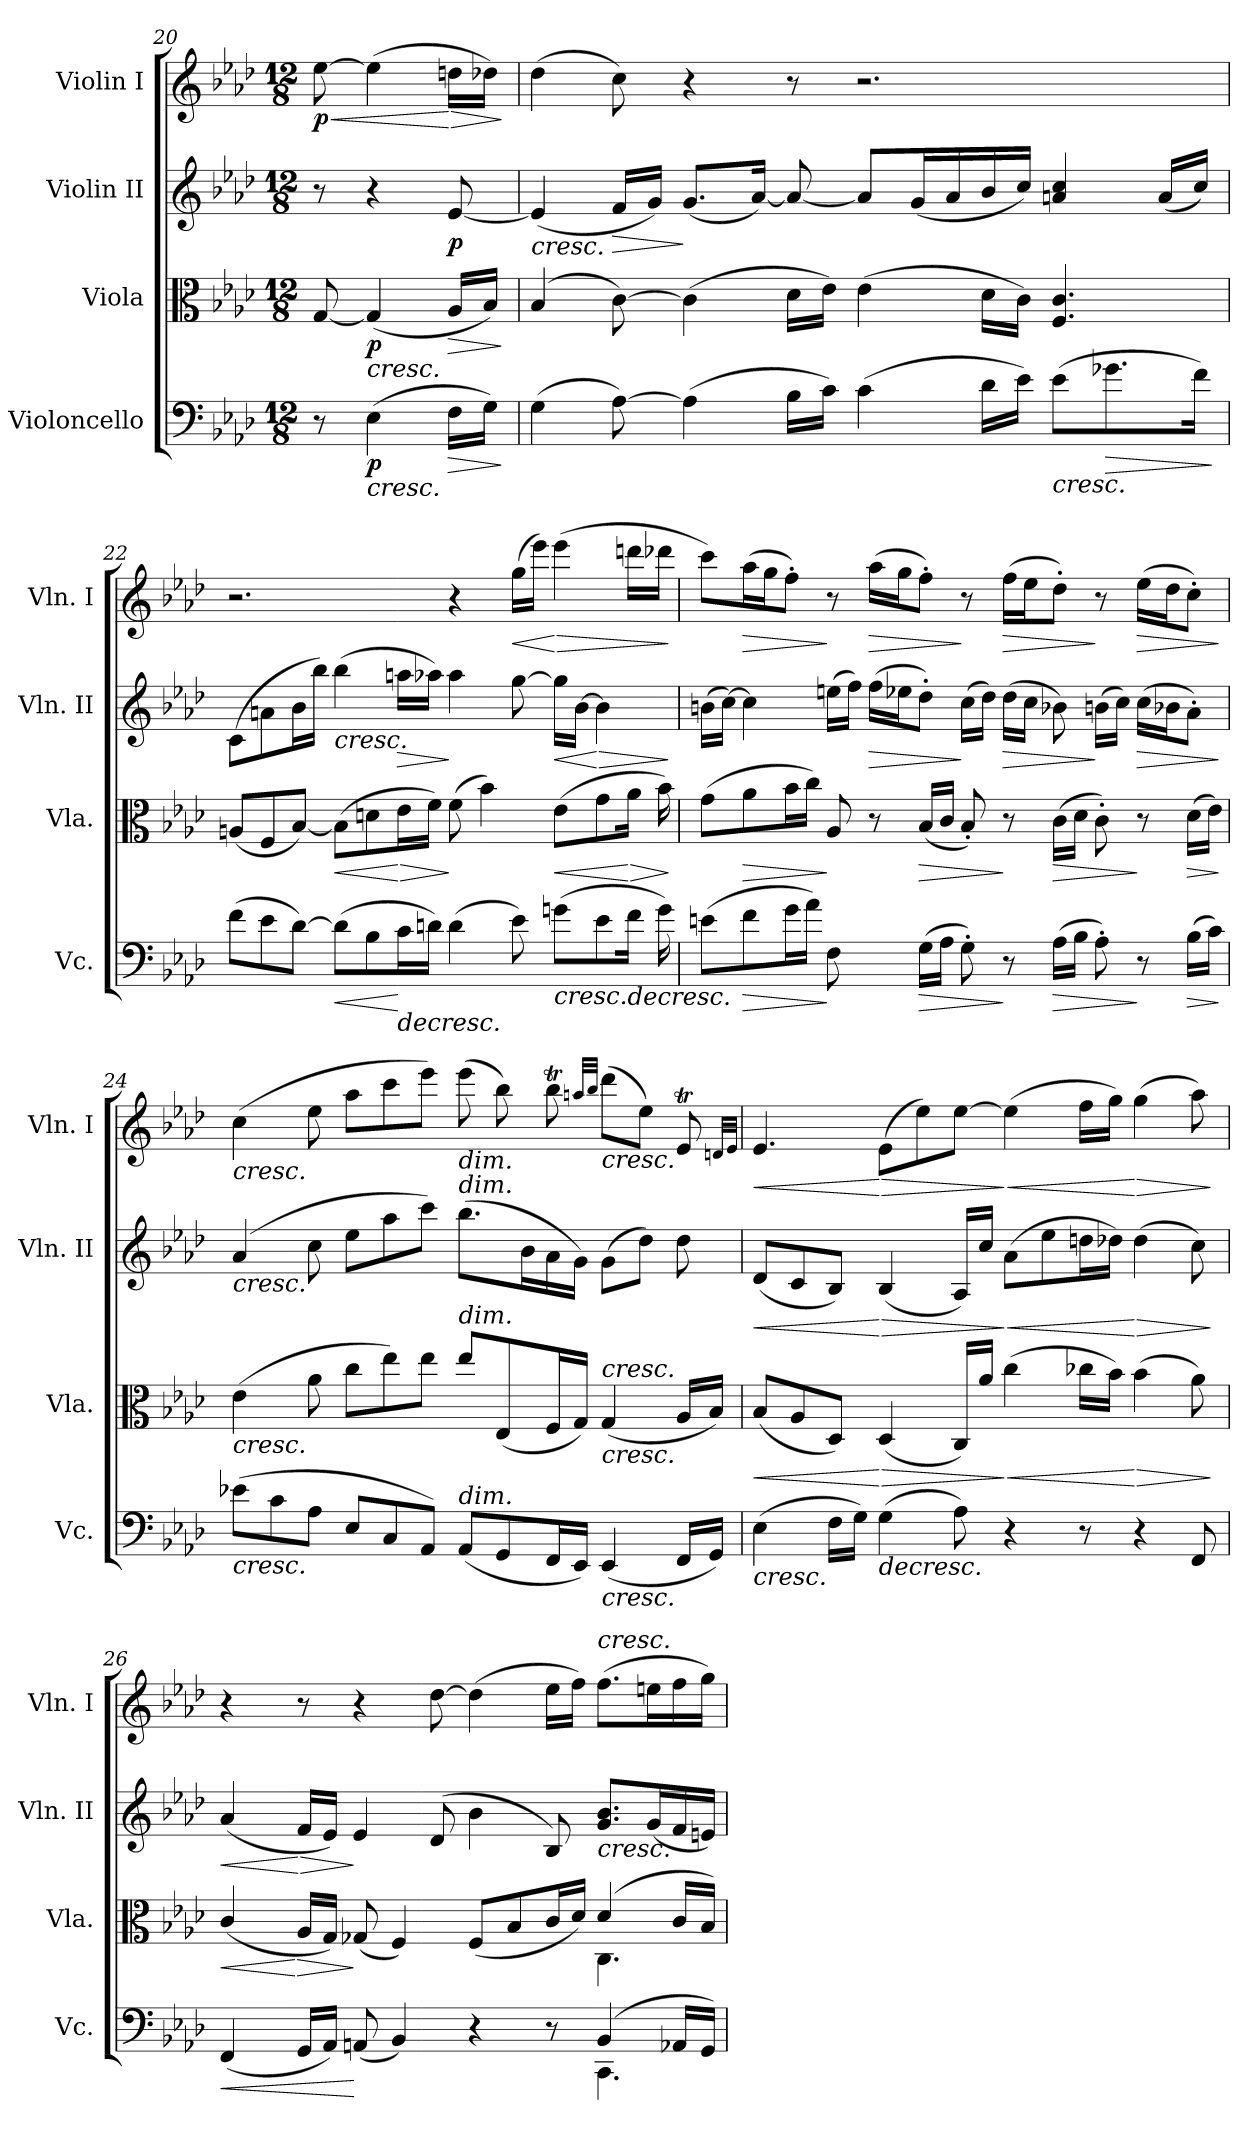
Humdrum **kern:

**kern	**dynam	**kern	**dynam	**kern	**dynam	**kern	**dynam
*part4	*part4	*part3	*part3	*part2	*part2	*part1	*part1
*staff4	*staff4	*staff3	*staff3	*staff2	*staff2	*staff1	*staff1
*I"Violoncello	*	*I"Viola	*	*I"Violin II	*	*I"Violin I	*
*I'Vc.	*	*I'Vla.	*	*I'Vln. II	*	*I'Vln. I	*
*clefF4	*	*clefC3	*	*clefG2	*	*clefG2	*
*k[b-e-a-d-]	*	*k[b-e-a-d-]	*	*k[b-e-a-d-]	*	*k[b-e-a-d-]	*
*A-:	*	*A-:	*	*A-:	*	*A-:	*
*M12/8	*	*M12/8	*	*M12/8	*	*M12/8	*
=20X1	=20X1	=20X1	=20X1	=20X1	=20X1	=20X1	=20X1
!	!	!	!	!	!	!	!LO:HP:b
!	!	!	!	!	!	!	!LO:DY:n=1:b
8r	.	[8G/	.	8r	.	[8ee-\	< p
!	!LO:HP:b	!	!LO:HP:b	!	!	!	!
!	!LO:DY:n=1:b	!	!LO:DY:n=1:b	!	!	!	!
(>4E-\	< p	(<4G/]	< p	4r	.	(>4ee-\]	.
!	!LO:HP:b	!	!LO:HP:b	!	!LO:DY:b	!	!LO:HP:n=1:b
16F\LL	>	16A-/LL	>	[8e-/	p	16ddn\LL	[ >
16G\JJ)	.	16B-/JJ)	.	.	.	16dd-X\JJ)	.
.	]	.	[ ]	.	.	.	]
=21	=21	=21	=21	=21	=21	=21	=21
!	!	!	!	!	!LO:HP:b	!	!
(>4G\	.	(>4B-/	.	(<4e-/]	<	(>4dd-\	.
!	!	!	!	!	!LO:HP:b	!	!
[8A-\)	.	[8c\)	.	16f/LL	>	8cc\)	.
.	.	.	.	16g/JJ)	[	.	.
(>4A-\]	.	(>4c\]	.	(<8.g/L	]	4r	.
.	.	.	.	[16a-/Jk)	.	.	.
16B-\LL	.	16d-\LL	.	8a-/_	.	8r	.
16c\JJ)	.	16e-\JJ)	.	.	.	.	.
(>4c\	.	(>4e-\	.	8a-/L]	.	2.r	.
.	.	.	.	(<16g/L	.	.	.
.	.	.	.	16a-/	.	.	.
16d-\LL	.	16d-\LL	.	16b-/	.	.	.
16e-\JJ)	.	16c\JJ)	.	16cc/JJ)	.	.	.
!	!LO:HP:b	!	!	!	!	!	!
(>8e-\L	<	4.F/ 4.c/	.	4an/ 4cc/	.	.	.
!	!LO:HP:b	!	!	!	!	!	!
8.g-X\	>	.	.	.	.	.	.
.	.	.	.	(<16a/LL	.	.	.
16f\Jk)	.	.	.	16cc/JJ)	.	.	.
.	[ ]	.	.	.	.	.	.
=22	=22	=22	=22	=22	=22	=22	=22
(>8f\L	.	(<8An/L	.	(>8c\L	.	2.r	.
8e-\	.	8F/	.	8an\	.	.	.
[8d-\J)	.	[8B-/J)	.	16b-\L	.	.	.
.	.	.	.	16bb-\JJ)	.	.	.
!	!LO:HP:b	!	!LO:HP:b	!	!LO:HP:b	!	!
(>8d-\L]	<	(>8B-\L]	<	(>4bb-\	<	.	.
8B-\	.	8dn\	.	.	.	.	.
!	!LO:HP:n=1:b	!	!LO:HP:n=1:b	!	!LO:HP:b	!	!
16c\L	[ >	16e-\L	[ >	16aan\LL	>	.	.
16dn\JJ)	.	16f\JJ)	.	16aa-X\JJ)	.	.	.
(>4d\	[	(>8f\	]	4aa-\	]	4r	.
.	.	4b-\)	.	.	.	.	.
!	!	!	!	!	!	!	!LO:HP:b
8e-\)	.	.	.	[8gg\	.	(>16gg\LL	<
.	.	.	.	.	.	16eee-\JJ)	.
!	!LO:HP:b	!	!LO:HP:b	!	!LO:HP:b	!	!LO:HP:n=1:b
(>8gn\L	<	(>8e-\L	<	16gg\LL]	<	(>4eee-\	[ >
.	.	.	.	[16b-\JJ	.	.	.
!	!	!	!	!	!LO:HP:n=1:b	!	!
8e-\	.	8g\	.	4b-\]	[ >	.	.
!	!LO:HP:n=1:b	!	!LO:HP:n=1:b	!	!	!	!
16f\Jk	] >	16a-\Jk	[ >	.	.	16dddn\LL	.
16g\)	.	16b-\)	.	.	.	16ddd-X\JJ	.
.	[	.	]	.	[ ]	.	]
=23	=23	=23	=23	=23	=23	=23	=23
(>8en\L	.	(>8g\L	.	(>16bn\LL	.	8ccc\L)	.
.	.	.	.	[16cc\JJ)	.	.	.
!	!LO:HP:b	!	!LO:HP:b	!	!	!	!LO:HP:b
8f\	>	8a-\	>	4cc\]	.	(>16aa-\L	>
.	.	.	.	.	.	16gg\J	.
16g\L	.	16b-\L	.	.	.	8ff'\J)	.
16a-\JJ)	.	16cc\JJ)	.	.	.	.	.
8F\	]	8A-/	]	(>16een\LL	.	8r	]
.	.	.	.	16ff\JJ)	.	.	.
!	!	!	!	!	!LO:HP:b	!	!LO:HP:b
8ryy	.	8r	.	(>16ff\LL	>	(>16aa-\LL	>
.	.	.	.	16ee-X\J	.	16gg\J	.
!	!LO:HP:b	!	!LO:HP:b	!	!	!	!
(>16G\LL	>	(<16B-/LL	>	8dd-'\J)	.	8ff'\J)	.
16A-\JJ	.	16c/JJ	.	.	.	.	.
8G'\)	.	8B-'/)	.	(>16cc\LL	]	8r	]
.	.	.	.	16dd-\JJ)	.	.	.
!	!	!	!	!	!LO:HP:b	!	!LO:HP:b
8r	]	8r	]	(>16dd-\LL	>	(>16ff\LL	>
.	.	.	.	16cc\JJ	.	16ee-\J	.
!	!LO:HP:b	!	!LO:HP:b	!	!	!	!
(>16A-\LL	>	(>16c\LL	>	8b-X\)	.	8dd-'\J)	.
16B-\JJ	.	16d-\JJ	.	.	.	.	.
8A-'\)	.	8c'\)	.	(>16bn\LL	]	8r	]
.	.	.	.	16cc\JJ)	.	.	.
!	!	!	!	!	!LO:HP:b	!	!LO:HP:b
8r	]	8r	]	(>16cc\LL	>	(>16ee-\LL	>
.	.	.	.	16b-X\J	.	16dd-\J	.
!	!LO:HP:b	!	!LO:HP:b	!	!	!	!
(>16B-\LL	>	(>16d-\LL	>	8a-'\J)	.	8cc'\J)	.
16c\JJ)	.	16e-\JJ)	.	.	.	.	.
.	]	.	]	.	]	.	]
=24	=24	=24	=24	=24	=24	=24	=24
!	!	!	!	!	!	!LO:TX:b:i:t=cresc.	!
!	!	!	!	!LO:TX:b:i:t=cresc.	!	!	!
!	!	!LO:TX:b:i:t=cresc.	!	!	!	!	!
!LO:TX:b:i:t=cresc.	!	!	!	!	!	!	!
(>8e-X\L	.	(>4e-\	.	(>4a-/	.	(>4cc\	.
8c\	.	.	.	.	.	.	.
8A-\J	.	8a-\	.	8cc\	.	8ee-\	.
8E-/L	.	8cc\L	.	8ee-\L	.	8aa-\L	.
8C/	.	8ee-\)	.	8aa-\	.	8ccc\	.
8AA-/J)	.	8ee-\J	.	8ccc\J)	.	8eee-\J)	.
!	!	!	!	!	!	!LO:TX:b:i:t=dim.	!
!	!	!	!	!LO:TX:a:i:t=dim.	!	!	!
!	!	!LO:TX:a:i:t=dim.	!	!	!	!	!
!LO:TX:a:i:t=dim.	!	!	!	!	!	!	!
(<8AA-/L	.	8ee-/L	.	(>8.bb-\L	.	(>8eee-\	.
8GG/	.	(<8E-/	.	.	.	8bb-\)	.
.	.	.	.	16b-\L	.	.	.
16FF/L	.	16F/L	.	16a-\	.	8bb-T\	.
16EE-/JJ)	.	16G/JJ)	.	16g\JJ)	.	.	.
.	.	.	.	.	.	32qaan/LLL	.
.	.	.	.	.	.	32qbb-/JJJ	.
!	!	!	!	!	!	!LO:TX:b:i:t=cresc.	!
!	!	!LO:TX:a:i:t=cresc.	!	!	!	!	!
!	!	!LO:TX:b:i:t=cresc.	!	!	!	!	!
!LO:TX:b:i:t=cresc.	!	!	!	!	!	!	!
(<4EE-/	.	(<4G/	.	(>8g\L	.	(>8ddd-\L	.
.	.	.	.	8dd-\J)	.	8ee-\J)	.
16FF/LL	.	16A-/LL	.	8dd-\	.	8e-T/	.
16GG/JJ)	.	16B-/JJ)	.	.	.	.	.
.	.	.	.	.	.	32qdn/LLL	.
.	.	.	.	.	.	32qe-/JJJ	.
=25	=25	=25	=25	=25	=25	=25	=25
!	!LO:HP:b	!	!LO:HP:b	!	!LO:HP:b	!	!LO:HP:b
(>4E-\	<	(<8B-/L	<	(<8d-/L	<	4.e-/	<
.	.	8A-/	.	8c/	.	.	.
16F\LL	.	8D-/J)	.	8B-/J)	.	.	.
16G\JJ)	.	.	.	.	.	.	.
!	!LO:HP:n=1:b	!	!LO:HP:n=1:b	!	!LO:HP:n=1:b	!	!LO:HP:n=1:b
(>4G\	] >	(<4D-/	[ >	(<4B-/	[ >	(>8e-\L	[ >
.	.	.	.	.	.	8ee-\)	.
8A-\)	.	16C/LL)	.	16A-/LL)	.	[8ee-\J	.
.	.	16a-/JJ	.	16cc/JJ	.	.	.
!	!	!	!LO:HP:n=1:b	!	!LO:HP:n=1:b	!	!LO:HP:n=1:b
4r	[	(>4cc\	] <	(>8a-\L	] <	(>4ee-\]	] <
.	.	.	.	8ee-\	.	.	.
8r	.	16cc-X\LL	.	16ddn\L	.	16ff\LL	.
.	.	16b-\JJ)	.	16dd-X\JJ)	.	16gg\JJ)	.
!	!	!	!LO:HP:n=1:b	!	!LO:HP:n=1:b	!	!LO:HP:n=1:b
4r	.	(>4b-\	[ >	(>4dd-\	[ >	(>4gg\	[ >
8FF/	.	8a-\)	.	8cc\)	.	8aa-\)	.
.	.	.	]	.	]	.	]
=26	=26	=26	=26	=26	=26	=26	=26
!	!LO:HP:b	!	!LO:HP:b	!	!LO:HP:b	!	!
*^	*	*^	*	*	*	*	*
(<4FF/	8ryy	<	(<4c/	8ryy	<	(<4a-/	<	4r	.
!	!	!	!	!	!LO:HP:n=1:b	!	!LO:HP:n=1:b	!	!
*v	*v	*	*	*	*	*	*	*	*
*	*	*v	*v	*	*	*	*	*
16GG/LL	]	16A-/LL	[ >	16f/LL	[ >	8r	.
16AA-/JJ)	.	16G/JJ)	.	16e-/JJ)	.	.	.
(<8AAn/	[	(<8G-X/	]	4e-/	]	4r	.
4BB-/)	.	4F/)	.	.	.	.	.
.	.	.	.	(>8d-/	.	[8dd-\	.
4r	.	(<8F/L	.	4b-\	.	(>4dd-\]	.
.	.	8B-/	.	.	.	.	.
8r	.	16c/L	.	8B-/)	.	16ee-\LL	.
.	.	16d-/JJ)	.	.	.	16ff\JJ)	.
*^	*	*^	*	*	*	*	*
!	!	!	!	!	!	!	!	!LO:TX:a:i:t=cresc.	!
!	!	!	!	!	!	!LO:TX:b:i:t=cresc.	!	!	!
(>4BB-/	4.CC\	.	(<4d-/	4.C\	.	8.g/ 8.b-/L	.	(>8.ff\L	.
.	.	.	.	.	.	(<16g/L	.	16een\L	.
16AA-X/LL	.	.	16c/LL	.	.	16f/	.	16ff\	.
16GG/JJ)	.	.	16B-/JJ)	.	.	16en/JJ)	.	16gg\JJ)	.
*v	*v	*	*	*	*	*	*	*	*
*	*	*v	*v	*	*	*	*	*
=	=	=	=	=	=	=	=
*-	*-	*-	*-	*-	*-	*-	*-
